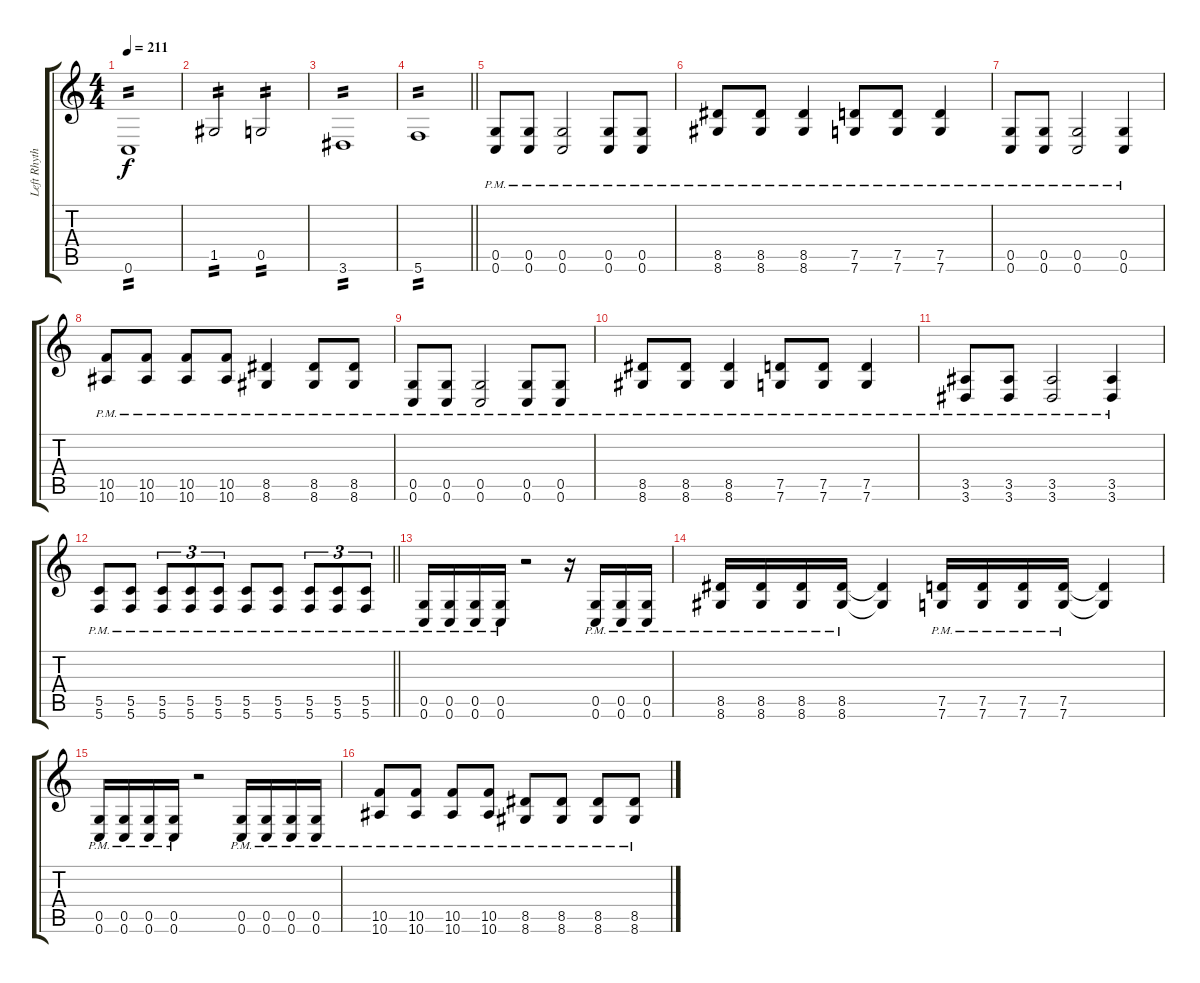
\track ("Left Rhythm" "Left Rhyth") {instrument distortionguitar}
\staff {score tabs}
\tuning (D4 A3 F3 C3 G2 C2) {hide}
\ts (4 4)
\tempo 211
\clef g2
\ks c
0.6.1{tp 2 dy f} |
1.5.2{tp 2} 0.5.2{tp 2} |
3.6.1{tp 2} |
\barLineRight lightlight
5.6.1{tp 2} |
\section ("" "")
(0.5{pm} 0.6{pm}).8 (0.5{pm} 0.6{pm}).8 (0.5{pm} 0.6{pm}).2 (0.5{pm} 0.6{pm}).8 (0.5{pm} 0.6{pm}).8 |
(8.5{pm} 8.6{pm}).8 (8.5{pm} 8.6{pm}).8 (8.5{pm} 8.6{pm}).4 (7.5{pm} 7.6{pm}).8 (7.5{pm} 7.6{pm}).8 (7.5{pm} 7.6{pm}).4 |
(0.5{pm} 0.6{pm}).8 (0.5{pm} 0.6{pm}).8 (0.5{pm} 0.6{pm}).2 (0.5{pm} 0.6{pm}).4 |
(10.5{pm} 10.6{pm}).8 (10.5{pm} 10.6{pm}).8 (10.5{pm} 10.6{pm}).8 (10.5{pm} 10.6{pm}).8 (8.5{pm} 8.6{pm}).4 (8.5{pm} 8.6{pm}).8 (8.5{pm} 8.6{pm}).8 |
(0.5{pm} 0.6{pm}).8 (0.5{pm} 0.6{pm}).8 (0.5{pm} 0.6{pm}).2 (0.5{pm} 0.6{pm}).8 (0.5{pm} 0.6{pm}).8 |
(8.5{pm} 8.6{pm}).8 (8.5{pm} 8.6{pm}).8 (8.5{pm} 8.6{pm}).4 (7.5{pm} 7.6{pm}).8 (7.5{pm} 7.6{pm}).8 (7.5{pm} 7.6{pm}).4 |
(3.5{pm} 3.6{pm}).8 (3.5{pm} 3.6{pm}).8 (3.5{pm} 3.6{pm}).2 (3.5{pm} 3.6{pm}).4 |
\barLineRight lightlight
(5.5{pm} 5.6{pm}).8 (5.5{pm} 5.6{pm}).8 (5.5{pm} 5.6{pm}).8{tu (3 2)} (5.5{pm} 5.6{pm}).8{tu (3 2)} (5.5{pm} 5.6{pm}).8{tu (3 2)} (5.5{pm} 5.6{pm}).8 (5.5{pm} 5.6{pm}).8 (5.5{pm} 5.6{pm}).8{tu (3 2)} (5.5{pm} 5.6{pm}).8{tu (3 2)} (5.5{pm} 5.6{pm}).8{tu (3 2)} |
\section ("" "")
(0.5{pm} 0.6{pm}).16 (0.5{pm} 0.6{pm}).16 (0.5{pm} 0.6{pm}).16 (0.5{pm} 0.6{pm}).16 r.2 r.16 (0.5{pm} 0.6{pm}).16 (0.5{pm} 0.6{pm}).16 (0.5{pm} 0.6{pm}).16 |
(8.5{pm} 8.6{pm}).16 (8.5{pm} 8.6{pm}).16 (8.5{pm} 8.6{pm}).16 (8.5{pm} 8.6{pm}).16 (8.5{t} 8.6{t}).4 (7.5{pm} 7.6{pm}).16 (7.5{pm} 7.6{pm}).16 (7.5{pm} 7.6{pm}).16 (7.5{pm} 7.6{pm}).16 (7.5{t} 7.6{t}).4 |
(0.5{pm} 0.6{pm}).16 (0.5{pm} 0.6{pm}).16 (0.5{pm} 0.6{pm}).16 (0.5{pm} 0.6{pm}).16 r.2 (0.5{pm} 0.6{pm}).16 (0.5{pm} 0.6{pm}).16 (0.5{pm} 0.6{pm}).16 (0.5{pm} 0.6{pm}).16 |
(10.5{pm} 10.6{pm}).8 (10.5{pm} 10.6{pm}).8 (10.5{pm} 10.6{pm}).8 (10.5{pm} 10.6{pm}).8 (8.5{pm} 8.6{pm}).8 (8.5{pm} 8.6{pm}).8 (8.5{pm} 8.6{pm}).8 (8.5{pm} 8.6{pm}).8
